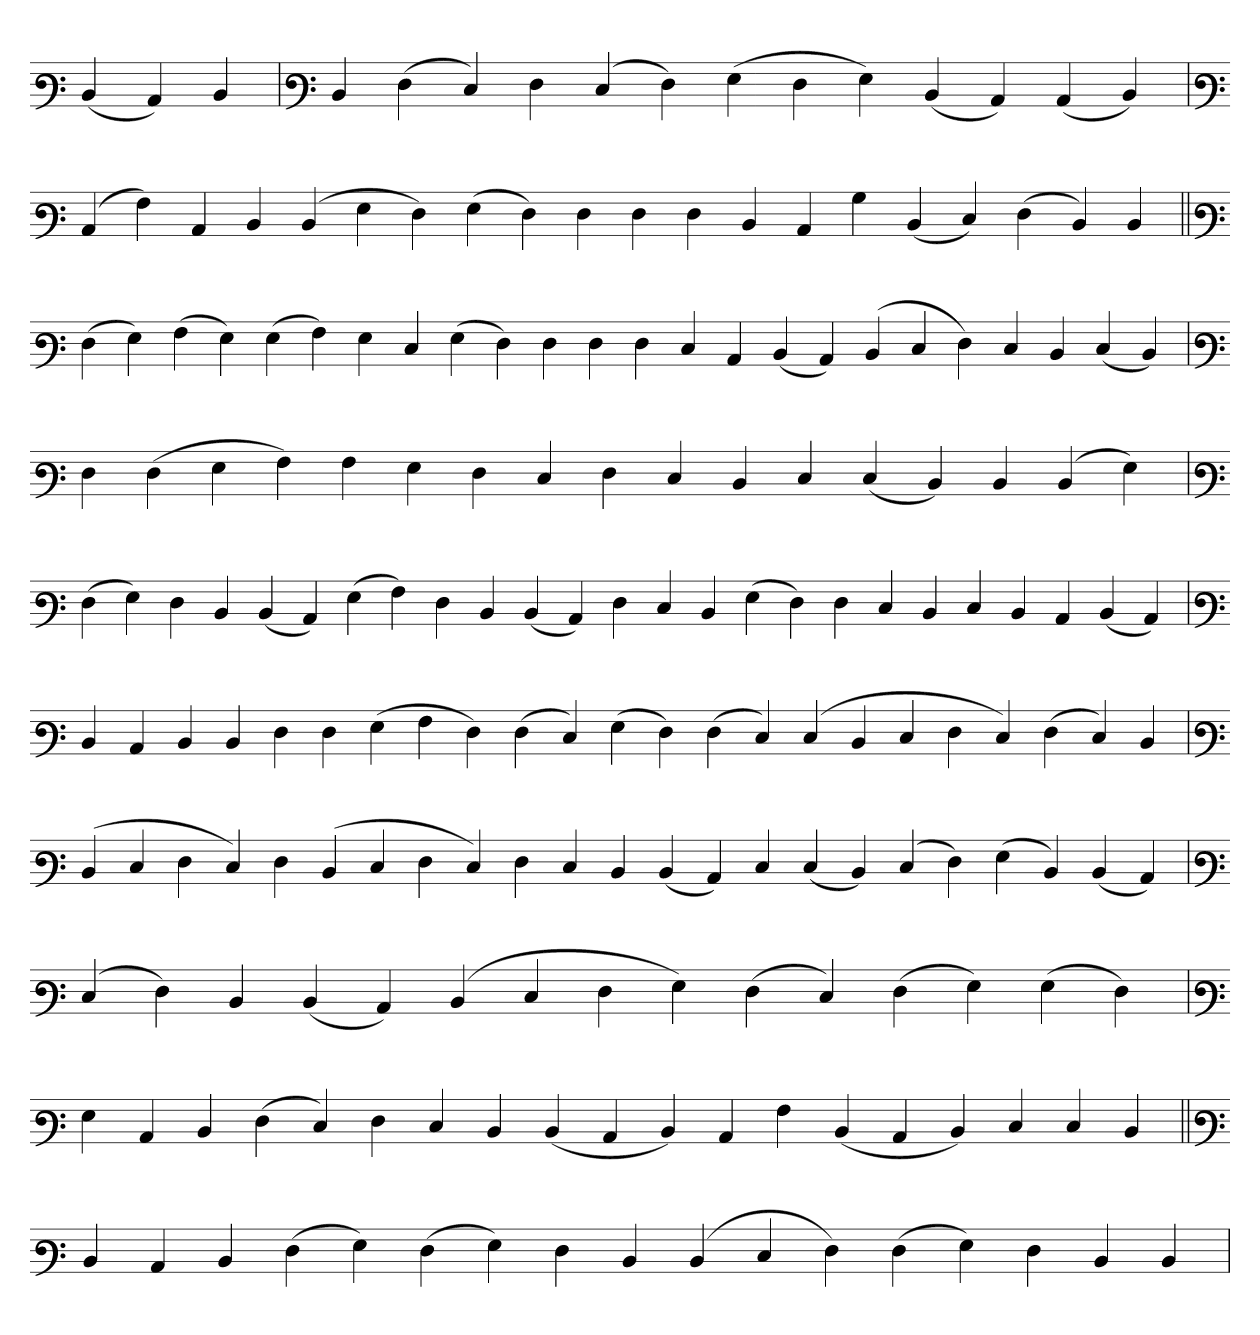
**kern
*part1
*staff1
*clefF3
=
(4D
4C)
4D
='
*clefF3
4D
(4F
4E)
4F
(4E
4F)
(4G
4F
4G)
(4D
4C)
(4C
4D)
=`
*clefF3
(4C
4A)
4C
4D
(4D
4G
4F)
(4G
4F)
4F
4F
4F
4D
4C
4B
(4D
4E)
(4F
4D)
4D
=||
*clefF3
(4F
4G)
(4A
4G)
(4G
4A)
4G
4E
(4G
4F)
4F
4F
4F
4E
4C
(4D
4C)
(4D
4E
4F)
4E
4D
(4E
4D)
='
*clefF3
4F
(4F
4G
4A)
4A
4G
4F
4E
4F
4E
4D
4E
(4E
4D)
4D
(4D
4G)
=`
*clefF3
(4F
4G)
4F
4D
(4D
4C)
(4G
4A)
4F
4D
(4D
4C)
4F
4E
4D
(4G
4F)
4F
4E
4D
4E
4D
4C
(4D
4C)
='
*clefF3
4D
4C
4D
4D
4F
4F
(4G
4A
4F)
(4F
4E)
(4G
4F)
(4F
4E)
(4E
4D
4E
4F
4E)
(4F
4E)
4D
='
*clefF3
(4D
4E
4F
4E)
4F
(4D
4E
4F
4E)
4F
4E
4D
(4D
4C)
4E
(4E
4D)
(4E
4F)
(4G
4D)
(4D
4C)
=
*clefF3
(4E
4F)
4D
(4D
4C)
(4D
4E
4F
4G)
(4F
4E)
(4F
4G)
(4G
4F)
='
*clefF3
4G
4C
4D
(4F
4E)
4F
4E
4D
(4D
4C
4D)
4C
4A
(4D
4C
4D)
4E
4E
4D
=||
*clefF3
4D
4C
4D
(4F
4G)
(4F
4G)
4F
4D
(4D
4E
4F)
(4F
4G)
4F
4D
4D
='
*-
